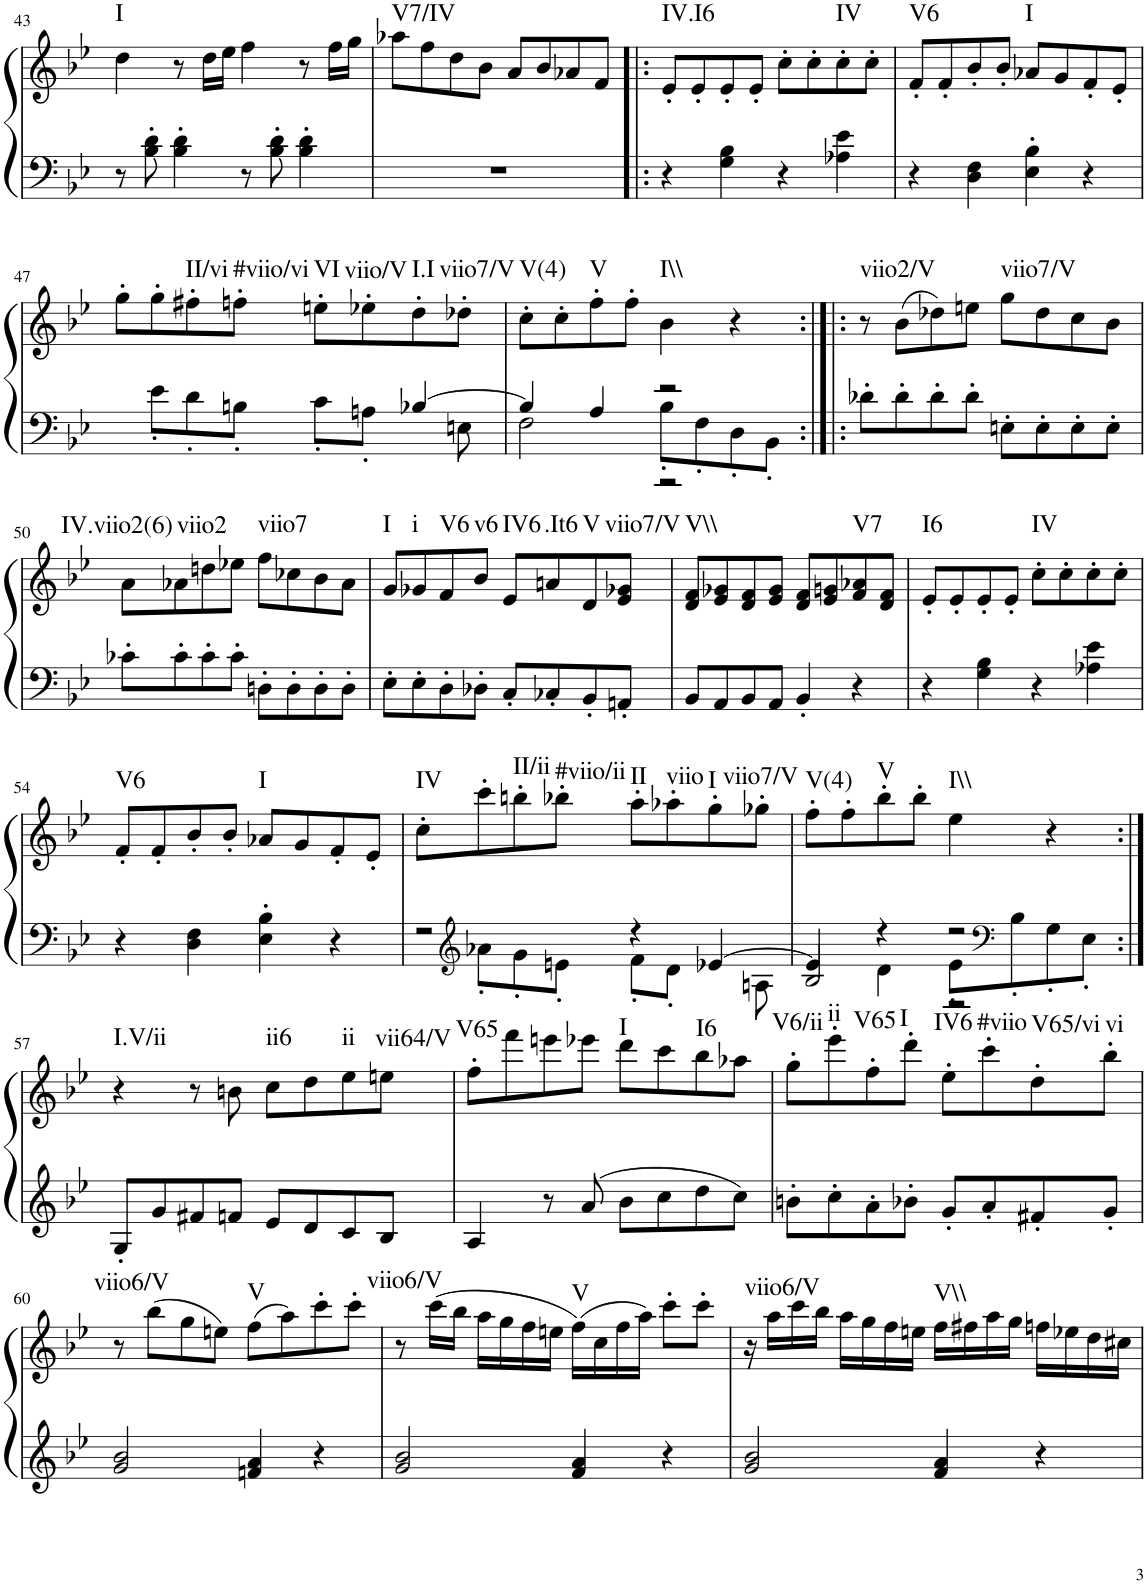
**kern	**kern	**harte
*part1	*part1	*part1
*staff2	*staff1	*
*I"Piano, Piano right	*	*
*I'Pno.	*	*
!!LO:PB:g=z
*clefG2	*clefG2	*
*k[b-e-]	*k[b-e-]	*
*M4/4	*M4/4	*
=43	=43	=43
!	!	!LO:H:kt=I
8r	4dd\	N
8B-\' 8d\'	.	.
4B-\' 4d\'	8r	.
.	16dd\LL	.
.	16ee-\JJ	.
8r	4ff\	.
8B-\' 8d\'	.	.
4B-\' 4d\'	8r	.
.	16ff\LL	.
.	16gg\JJ	.
=44	=44	=44
!	!	!LO:H:kt=V7/IV
1r	8aa-X\L	N
.	8ff\	.
.	8dd\	.
.	8b-\J	.
.	8a/L	.
.	8b-/	.
.	8a-X/	.
.	8f/J	.
=45!|:	=45!|:	=45!|:
!	!	!LO:H:kt=IV.I6
4r	8e-'/L	N
.	8e-'/	.
4G\ 4B-\	8e-'/	.
.	8e-'/J	.
4r	8cc'\L	.
.	8cc'\	.
!	!	!LO:H:kt=IV
4A-X\ 4e-\	8cc'\	N
.	8cc'\J	.
=46	=46	=46
!	!	!LO:H:kt=V6
4r	8f'/L	N
.	8f'/	.
4D\ 4F\	8b-'/	.
.	8b-'/J	.
!	!	!LO:H:kt=I
4E-\' 4B-\'	8a-X/L	N
.	8g/	.
4r	8f'/	.
.	8e-'/J	.
!!LO:LB:g=z
=47	=47	=47
*^	*	*
2ryy	8ryy	8gg'\L	.
.	8e-'\L	8gg'\	.
!	!	!	!LO:H:kt=II/vi
.	8d'\	8ff#X'\	N
!	!	!	!LO:H:kt=#viio/vi
.	8Bn'\J	8ffn'\J	N
!	!	!	!LO:H:kt=VI
4ryy	8c'\L	8een'\L	N
!	!	!	!LO:H:kt=viio/V
.	8An'\J	8ee-X'\	N
!	!	!	!LO:H:kt=I.I
[4B-X/	8ryy	8dd'\	N
!	!	!	!LO:H:kt=viio7/V
.	8En\	8dd-X'\J	N
=48	=48	=48	=48
*	*^	*	*
!	!	!	!	!LO:H:kt=V(4)
4B-/]	2F\	2ryy	8cc'\L	N
.	.	.	8cc'\	.
!	!	!	!	!LO:H:kt=V
4A/	.	.	8ff'\	N
.	.	.	8ff'\J	.
!	!	!	!	!LO:H:kt=I\\
2r	8B-'\L	2r	4b-\	N
.	8F'\	.	.	.
.	8D'\	.	4r	.
.	8BB-'\J	.	.	.
*	*v	*v	*	*
=49:|!|:	=49:|!|:	=49:|!|:	=49:|!|:
!	!	!	!LO:H:kt=viio2/V
*v	*v	*	*
8d-X'\L	8r	N
8d-'\	(8b-\L	.
8d-'\	8dd-X\)	.
8d-'\J	8een\J	.
!	!	!LO:H:kt=viio7/V
8En'\L	8gg\L	N
8E'\	8dd-\	.
8E'\	8cc\	.
8E'\J	8b-\J	.
!!LO:LB:g=z
=50	=50	=50
!	!	!LO:H:kt=IV.viio2(6)
8c-X'\L	8a\L	N
!	!	!LO:H:kt=viio2
8c-'\	8a-X\	N
8c-'\	8ddn\	.
8c-'\J	8ee-X\J	.
!	!	!LO:H:kt=viio7
8Dn'\L	8ff\L	N
8D'\	8cc-X\	.
8D'\	8b-\	.
8D'\J	8a-\J	.
=51	=51	=51
!	!	!LO:H:kt=I
8E-'\L	8g/L	N
!	!	!LO:H:kt=i
8E-'\	8g-X/	N
!	!	!LO:H:kt=V6
8D'\	8f/	N
!	!	!LO:H:kt=v6
8D-X'\J	8b-/J	N
!	!	!LO:H:kt=IV6
8C'/L	8e-/L	N
!	!	!LO:H:kt=.It6
8C-X'/	8an/	N
!	!	!LO:H:kt=V
8BB-'/	8d/	N
!	!	!LO:H:kt=viio7/V
8AAn'/J	8e-/ 8g-X/J	N
=52	=52	=52
!	!	!LO:H:kt=V\\
8BB-/L	8d/ 8f/L	N
8AA/	8e-/ 8g-X/	.
8BB-/	8d/ 8f/	.
8AA/J	8e-/ 8g-/J	.
4BB-'/	8d/ 8f/L	.
.	8e-/ 8gn/	.
!	!	!LO:H:kt=V7
4r	8f/ 8a-X/	N
.	8d/ 8f/J	.
=53	=53	=53
!	!	!LO:H:kt=I6
4r	8e-'/L	N
.	8e-'/	.
4G\ 4B-\	8e-'/	.
.	8e-'/J	.
!	!	!LO:H:kt=IV
4r	8cc'\L	N
.	8cc'\	.
4A-X\ 4e-\	8cc'\	.
.	8cc'\J	.
!!LO:LB:g=z
=54	=54	=54
!	!	!LO:H:kt=V6
4r	8f'/L	N
.	8f'/	.
4D\ 4F\	8b-'/	.
.	8b-'/J	.
!	!	!LO:H:kt=I
4E-\' 4B-\'	8a-X/L	N
.	8g/	.
4r	8f'/	.
.	8e-'/J	.
=55	=55	=55
*^	*	*
!	!	!	!LO:H:kt=IV
2r	8ryy	8cc'\L	N
*clefG2	*	*	*
.	8a-X'\L	8ccc'\	.
!	!	!	!LO:H:kt=II/ii
.	8g'\	8bbn'\	N
!	!	!	!LO:H:kt=#viio/ii
.	8en'\J	8bb-X'\J	N
!	!	!	!LO:H:kt=II
4r	8f'\L	8aa'\L	N
!	!	!	!LO:H:kt=viio
.	8d'\J	8aa-X'\	N
!	!	!	!LO:H:kt=I
[4e-X/	8ryy	8gg'\	N
!	!	!	!LO:H:kt=viio7/V
.	8An\	8gg-X'\J	N
=56	=56	=56	=56
*	*^	*	*
!	!	!	!	!LO:H:kt=V(4)
4e-/]	4ryy	2B-/	8ff'\L	N
.	.	.	8ff'\	.
!	!	!	!	!LO:H:kt=V
4r	4d\	.	8bb-'\	N
.	.	.	8bb-'\J	.
!	!	!	!	!LO:H:kt=I\\
2r	8e-'\L	2r	4ee-\	N
*clefF4	*	*	*	*
.	8B-'\	.	.	.
.	8G'\	.	4r	.
.	8E-'\J	.	.	.
*	*v	*v	*	*
!!LO:LB:g=z
=57:|!	=57:|!	=57:|!	=57:|!
!	!	!	!LO:H:kt=I.V/ii
*v	*v	*	*
8G'/L	4r	N
8g/	.	.
8f#X/	8r	.
8fn/J	8bn\	.
!	!	!LO:H:kt=ii6
8e-/L	8cc\L	N
8d/	8dd\	.
!	!	!LO:H:kt=ii
8c/	8ee-\	N
!	!	!LO:H:kt=vii64/V
8B-/J	8een\J	N
=58	=58	=58
!	!	!LO:H:kt=V65
4A/	8ff'\L	N
.	8fff\	.
8r	8eeen\	.
8a/	8eee-X\J	.
!	!	!LO:H:kt=I
8b-\L	8ddd\L	N
8cc\	8ccc\	.
!	!	!LO:H:kt=I6
8dd\	8bb-\	N
8cc\J	8aa-X\J	.
=59	=59	=59
!	!	!LO:H:kt=V6/ii
8bn'\L	8gg'\L	N
!	!	!LO:H:kt=ii
8cc'\	8eee-'\	N
!	!	!LO:H:kt=V65
8a'\	8ff'\	N
!	!	!LO:H:kt=I
8b-X'\J	8ddd'\J	N
!	!	!LO:H:kt=IV6
8g'/L	8ee-'\L	N
!	!	!LO:H:kt=#viio
8a'/	8ccc'\	N
!	!	!LO:H:kt=V65/vi
8f#X'/	8dd'\	N
!	!	!LO:H:kt=vi
8g'/J	8bb-'\J	N
!!LO:LB:g=z
=60	=60	=60
!	!	!LO:H:kt=viio6/V
2g/ 2b-/	8r	N
.	(8bb-\L	.
.	8gg\	.
.	8een\J)	.
!	!	!LO:H:kt=V
4fn/ 4a/	(8ff\L	N
.	8aa\)	.
4r	8ccc'\	.
.	8ccc'\J	.
=61	=61	=61
!	!	!LO:H:kt=viio6/V
2g/ 2b-/	8r	N
.	(16ccc\LL	.
.	16bb-\JJ	.
.	16aa\LL	.
.	16gg\	.
.	16ff\	.
.	16een\JJ	.
!	!	!LO:H:kt=V
4f/ 4a/	(16ff\LL)	N
.	16cc\	.
.	16ff\	.
.	16aa\JJ)	.
4r	8ccc'\L	.
.	8ccc'\J	.
=62	=62	=62
!	!	!LO:H:kt=viio6/V
2g/ 2b-/	16r	N
.	16aa\LL	.
.	16ccc\	.
.	16bb-\JJ	.
.	16aa\LL	.
.	16gg\	.
.	16ff\	.
.	16een\JJ	.
!	!	!LO:H:kt=V\\
4f/ 4a/	16ff\LL	N
.	16ff#X\	.
.	16aa\	.
.	16gg\JJ	.
4r	16ffn\LL	.
.	16ee-X\	.
.	16dd\	.
.	16cc#X\JJ	.
=	=	=
*-	*-	*-
